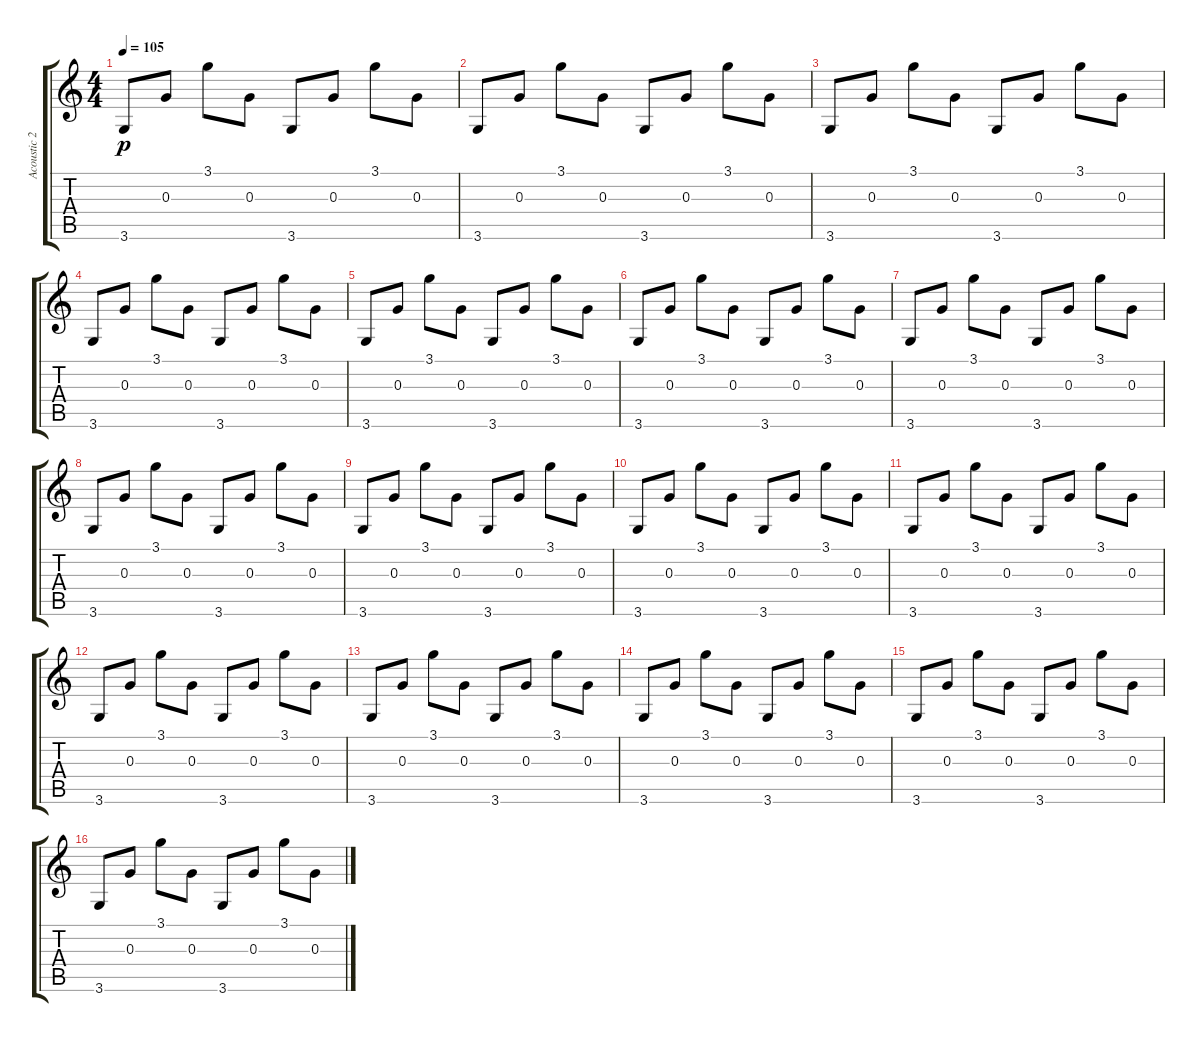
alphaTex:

\track ("Acoustic 2" "Acoustic 2") {instrument acousticguitarsteel}
\staff {score tabs}
\tuning (E4 B3 G3 D3 A2 E2) {hide}
\ts (4 4)
\tempo 105
\clef g2
\ks c
3.6.8{dy p} 0.3.8 3.1.8 0.3.8 3.6.8 0.3.8 3.1.8 0.3.8 |
3.6.8 0.3.8 3.1.8 0.3.8 3.6.8 0.3.8 3.1.8 0.3.8 |
3.6.8 0.3.8 3.1.8 0.3.8 3.6.8 0.3.8 3.1.8 0.3.8 |
3.6.8 0.3.8 3.1.8 0.3.8 3.6.8 0.3.8 3.1.8 0.3.8 |
3.6.8 0.3.8 3.1.8 0.3.8 3.6.8 0.3.8 3.1.8 0.3.8 |
3.6.8 0.3.8 3.1.8 0.3.8 3.6.8 0.3.8 3.1.8 0.3.8 |
3.6.8 0.3.8 3.1.8 0.3.8 3.6.8 0.3.8 3.1.8 0.3.8 |
3.6.8 0.3.8 3.1.8 0.3.8 3.6.8 0.3.8 3.1.8 0.3.8 |
3.6.8 0.3.8 3.1.8 0.3.8 3.6.8 0.3.8 3.1.8 0.3.8 |
3.6.8 0.3.8 3.1.8 0.3.8 3.6.8 0.3.8 3.1.8 0.3.8 |
3.6.8 0.3.8 3.1.8 0.3.8 3.6.8 0.3.8 3.1.8 0.3.8 |
3.6.8 0.3.8 3.1.8 0.3.8 3.6.8 0.3.8 3.1.8 0.3.8 |
3.6.8 0.3.8 3.1.8 0.3.8 3.6.8 0.3.8 3.1.8 0.3.8 |
3.6.8 0.3.8 3.1.8 0.3.8 3.6.8 0.3.8 3.1.8 0.3.8 |
3.6.8 0.3.8 3.1.8 0.3.8 3.6.8 0.3.8 3.1.8 0.3.8 |
3.6.8 0.3.8 3.1.8 0.3.8 3.6.8 0.3.8 3.1.8 0.3.8
